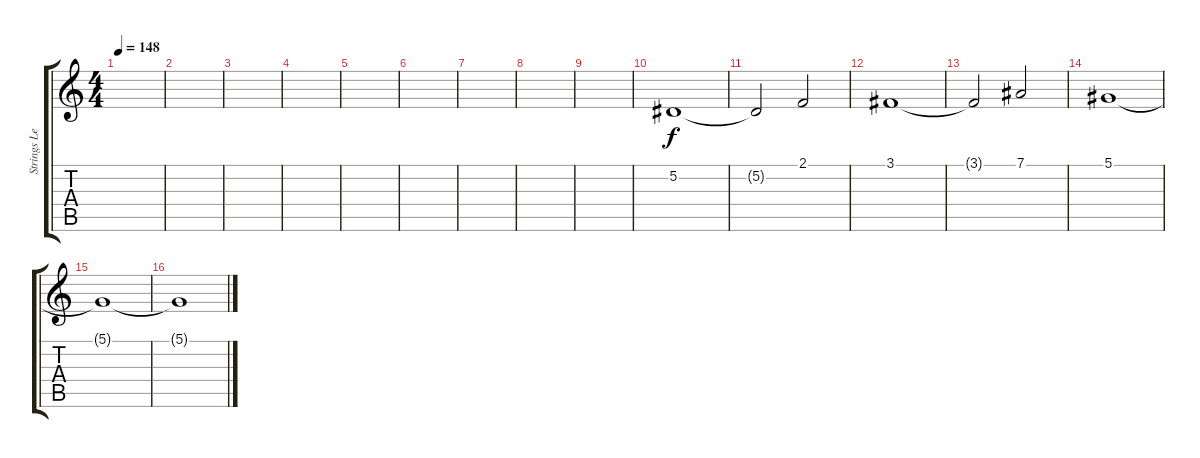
\track ("Strings Lead" "Strings Le") {instrument stringensemble1}
\staff {score tabs}
\tuning (Eb4 Bb3 Gb3 Db3 Ab2 Eb2) {hide}
\ts (4 4)
\tempo 148
\clef g2
\ks c
|
|
|
|
|
|
|
|
|
5.2.1 |
5.2{t}.2 2.1.2 |
3.1.1 |
3.1{t}.2 7.1.2 |
5.1.1 |
5.1{t}.1 |
5.1{t}.1
